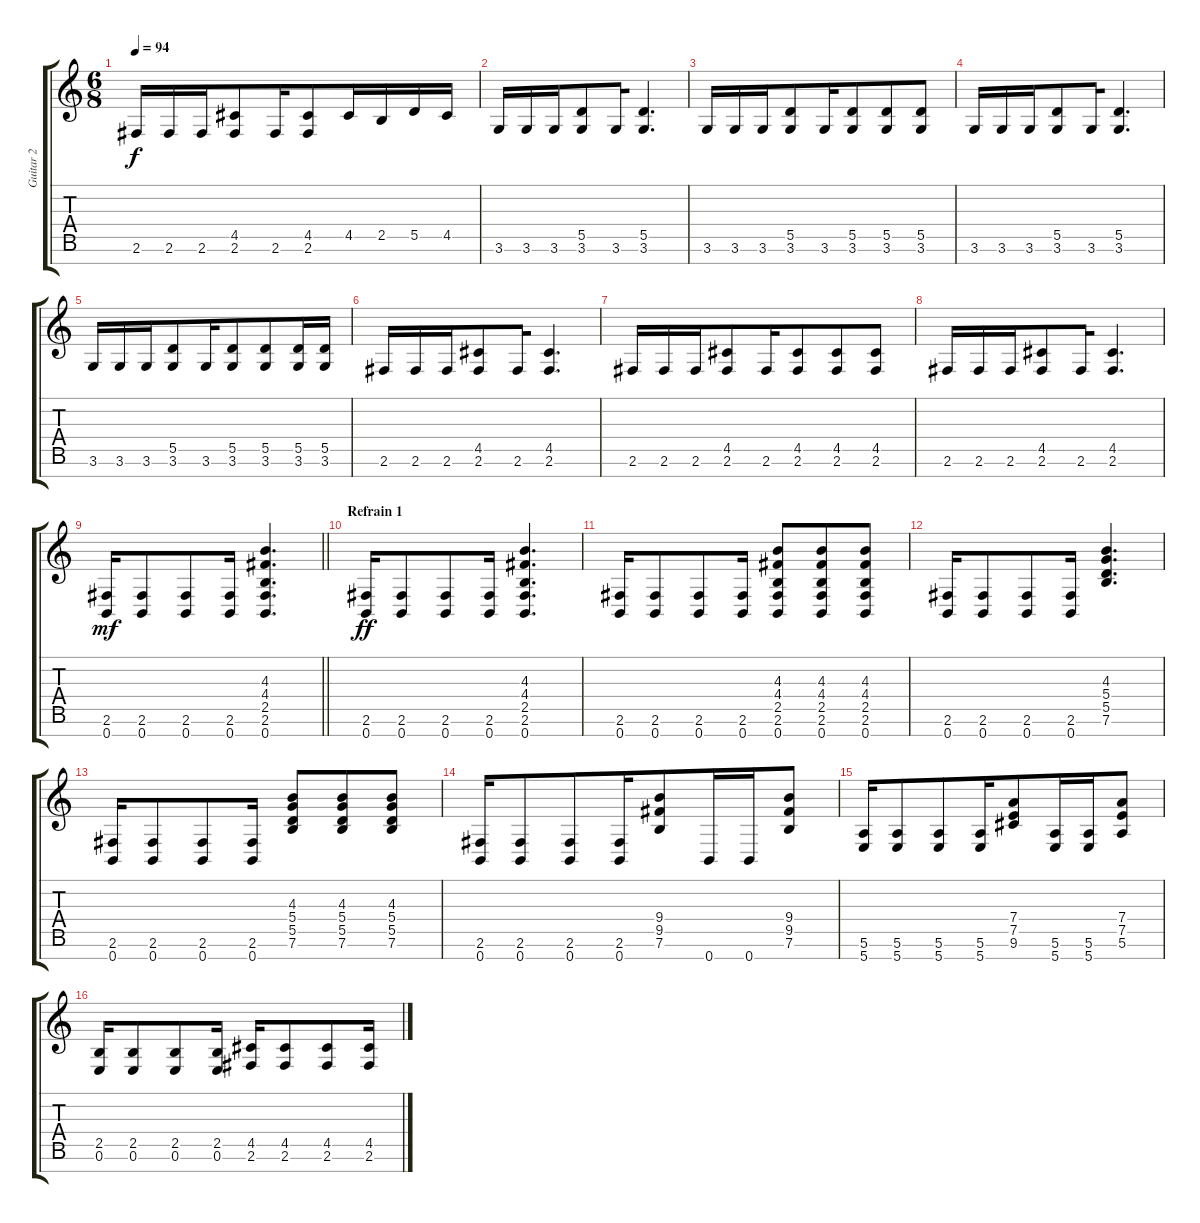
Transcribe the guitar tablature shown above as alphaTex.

\track ("Guitar 2" "Guitar 2") {instrument distortionguitar bank 5}
\staff {score tabs}
\tuning (E4 B3 G3 D3 A2 E2 B1) {hide}
\ts (6 8)
\tempo 94
\clef g2
\ks c
2.6.16{dy f} 2.6.16{beam merge} 2.6.16 (4.5 2.6).8 2.6.16{beam merge} (4.5 2.6).8 4.5.16 2.5.16 5.5.16{beam merge} 4.5.16 |
3.6.16 3.6.16{beam merge} 3.6.16 (5.5 3.6).8 3.6.16{beam merge} (5.5 3.6).4{d} |
3.6.16 3.6.16{beam merge} 3.6.16 (5.5 3.6).8 3.6.16{beam merge} (5.5 3.6).8 (5.5 3.6).8 (5.5 3.6).8 |
3.6.16 3.6.16{beam merge} 3.6.16 (5.5 3.6).8 3.6.16{beam merge} (5.5 3.6).4{d} |
3.6.16 3.6.16{beam merge} 3.6.16 (5.5 3.6).8 3.6.16{beam merge} (5.5 3.6).8 (5.5 3.6).8 (5.5 3.6).16 (5.5 3.6).16 |
2.6.16 2.6.16{beam merge} 2.6.16 (4.5 2.6).8 2.6.16{beam merge} (4.5 2.6).4{d} |
2.6.16 2.6.16{beam merge} 2.6.16 (4.5 2.6).8 2.6.16{beam merge} (4.5 2.6).8 (4.5 2.6).8 (4.5 2.6).8 |
2.6.16 2.6.16{beam merge} 2.6.16 (4.5 2.6).8 2.6.16{beam merge} (4.5 2.6).4{d} |
\barLineRight lightlight
(2.6 0.7).16{dy mf} (2.6 0.7).8 (2.6 0.7).8{beam merge} (2.6 0.7).16 (4.3 4.4 2.5 2.6 0.7).4{d} |
\section ("" "Refrain 1")
(2.6 0.7).16{dy ff balance 8} (2.6 0.7).8 (2.6 0.7).8 (2.6 0.7).16 (4.3 4.4 2.5 2.6 0.7).4{d} |
(2.6 0.7).16 (2.6 0.7).8 (2.6 0.7).8 (2.6 0.7).16 (4.3 4.4 2.5 2.6 0.7).8 (4.3 4.4 2.5 2.6 0.7).8 (4.3 4.4 2.5 2.6 0.7).8 |
(2.6 0.7).16 (2.6 0.7).8 (2.6 0.7).8 (2.6 0.7).16 (4.3 5.4 5.5 7.6).4{d} |
(2.6 0.7).16 (2.6 0.7).8 (2.6 0.7).8 (2.6 0.7).16 (4.3 5.4 5.5 7.6).8 (4.3 5.4 5.5 7.6).8 (4.3 5.4 5.5 7.6).8 |
(2.6 0.7).16 (2.6 0.7).8 (2.6 0.7).8 (2.6 0.7).16{beam merge} (9.4 9.5 7.6).8 0.7.16 0.7.16 (9.4 9.5 7.6).8 |
(5.6 5.7).16 (5.6 5.7).8 (5.6 5.7).8 (5.6 5.7).16{beam merge} (7.4 7.5 9.6).8 (5.6 5.7).16 (5.6 5.7).16 (7.4 7.5 5.6).8 |
(2.5 0.6).16 (2.5 0.6).8 (2.5 0.6).8 (2.5 0.6).16 (4.5 2.6).16 (4.5 2.6).8 (4.5 2.6).8 (4.5 2.6).16
